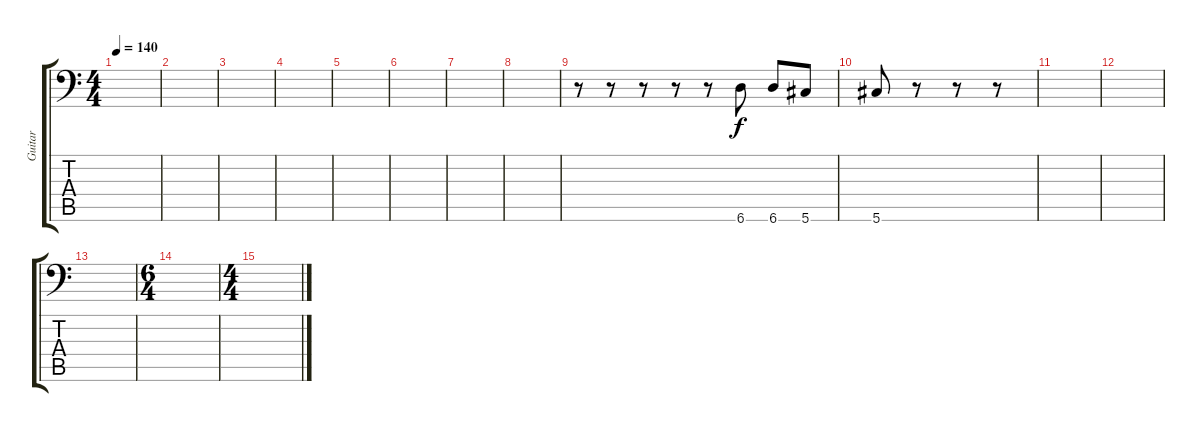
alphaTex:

\track ("Guitar" "Guitar") {instrument distortionguitar}
\staff {score tabs}
\tuning (Bb3 F3 Db3 Ab2 Eb2 Ab1) {hide}
\ts (4 4)
\tempo 140
\clef f4
\ks c
|
|
|
|
|
|
|
|
r.8 r.8 r.8 r.8 r.8 6.6.8 6.6.8 5.6.8 |
5.6.8 r.8 r.8 r.8 |
|
|
|
\ts (6 4)
|
\ts (4 4)
